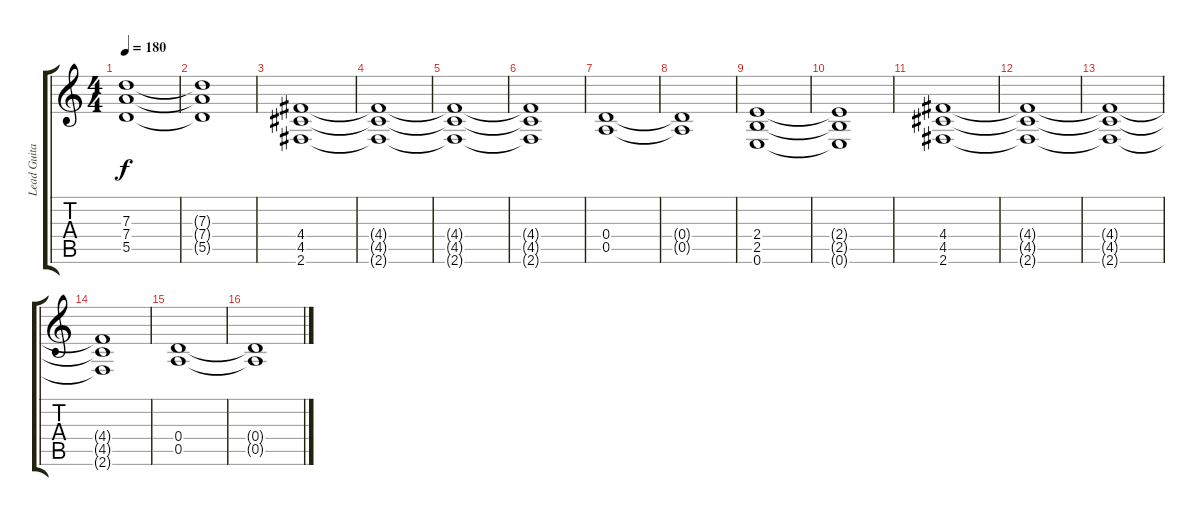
\track ("Lead Guitar" "Lead Guita") {instrument distortionguitar}
\staff {score tabs}
\tuning (E4 B3 G3 D3 A2 E2) {hide}
\ts (4 4)
\tempo 180
\clef g2
\ks c
(7.3 7.4 5.5).1{dy f} |
(7.3{t} 7.4{t} 5.5{t}).1 |
(4.4 4.5 2.6).1 |
(4.4{t} 4.5{t} 2.6{t}).1 |
(4.4{t} 4.5{t} 2.6{t}).1 |
(4.4{t} 4.5{t} 2.6{t}).1 |
(0.4 0.5).1 |
(0.4{t} 0.5{t}).1 |
(2.4 2.5 0.6).1 |
(2.4{t} 2.5{t} 0.6{t}).1 |
(4.4 4.5 2.6).1 |
(4.4{t} 4.5{t} 2.6{t}).1 |
(4.4{t} 4.5{t} 2.6{t}).1 |
(4.4{t} 4.5{t} 2.6{t}).1 |
(0.4 0.5).1 |
(0.4{t} 0.5{t}).1
